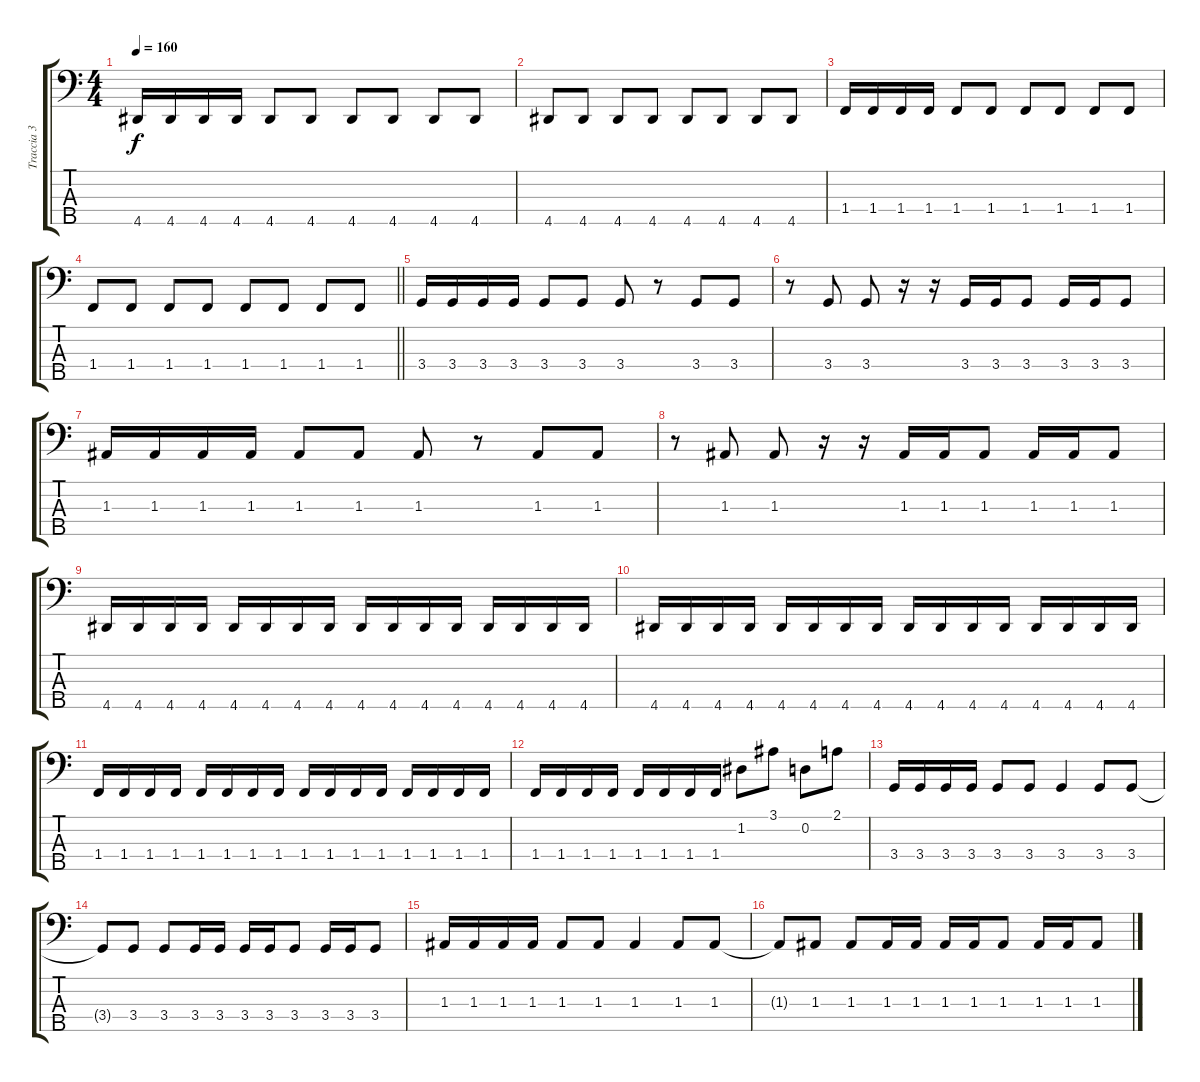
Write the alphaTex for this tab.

\track ("Traccia 3" "Traccia 3") {instrument electricbassfinger}
\staff {score tabs}
\tuning (G2 D2 A1 E1 B0) {hide}
\ts (4 4)
\tempo 160
\clef f4
\ks c
4.5.16{dy f} 4.5.16 4.5.16 4.5.16 4.5.8 4.5.8 4.5.8 4.5.8 4.5.8 4.5.8 |
4.5.8 4.5.8 4.5.8 4.5.8 4.5.8 4.5.8 4.5.8 4.5.8 |
1.4.16 1.4.16 1.4.16 1.4.16 1.4.8 1.4.8 1.4.8 1.4.8 1.4.8 1.4.8 |
\barLineRight lightlight
1.4.8 1.4.8 1.4.8 1.4.8 1.4.8 1.4.8 1.4.8 1.4.8 |
3.4.16 3.4.16 3.4.16 3.4.16 3.4.8 3.4.8 3.4.8 r.8 3.4.8 3.4.8 |
r.8 3.4.8 3.4.8 r.16 r.16 3.4.16 3.4.16 3.4.8 3.4.16 3.4.16 3.4.8 |
1.3.16 1.3.16 1.3.16 1.3.16 1.3.8 1.3.8 1.3.8 r.8 1.3.8 1.3.8 |
r.8 1.3.8 1.3.8 r.16 r.16 1.3.16 1.3.16 1.3.8 1.3.16 1.3.16 1.3.8 |
4.5.16 4.5.16 4.5.16 4.5.16 4.5.16 4.5.16 4.5.16 4.5.16 4.5.16 4.5.16 4.5.16 4.5.16 4.5.16 4.5.16 4.5.16 4.5.16 |
4.5.16 4.5.16 4.5.16 4.5.16 4.5.16 4.5.16 4.5.16 4.5.16 4.5.16 4.5.16 4.5.16 4.5.16 4.5.16 4.5.16 4.5.16 4.5.16 |
1.4.16 1.4.16 1.4.16 1.4.16 1.4.16 1.4.16 1.4.16 1.4.16 1.4.16 1.4.16 1.4.16 1.4.16 1.4.16 1.4.16 1.4.16 1.4.16 |
1.4.16 1.4.16 1.4.16 1.4.16 1.4.16 1.4.16 1.4.16 1.4.16 1.2.8 3.1.8 0.2.8 2.1.8 |
3.4.16 3.4.16 3.4.16 3.4.16 3.4.8 3.4.8 3.4.4 3.4.8 3.4.8 |
3.4{t}.8 3.4.8 3.4.8 3.4.16 3.4.16 3.4.16 3.4.16 3.4.8 3.4.16 3.4.16 3.4.8 |
1.3.16 1.3.16 1.3.16 1.3.16 1.3.8 1.3.8 1.3.4 1.3.8 1.3.8 |
1.3{t}.8 1.3.8 1.3.8 1.3.16 1.3.16 1.3.16 1.3.16 1.3.8 1.3.16 1.3.16 1.3.8
